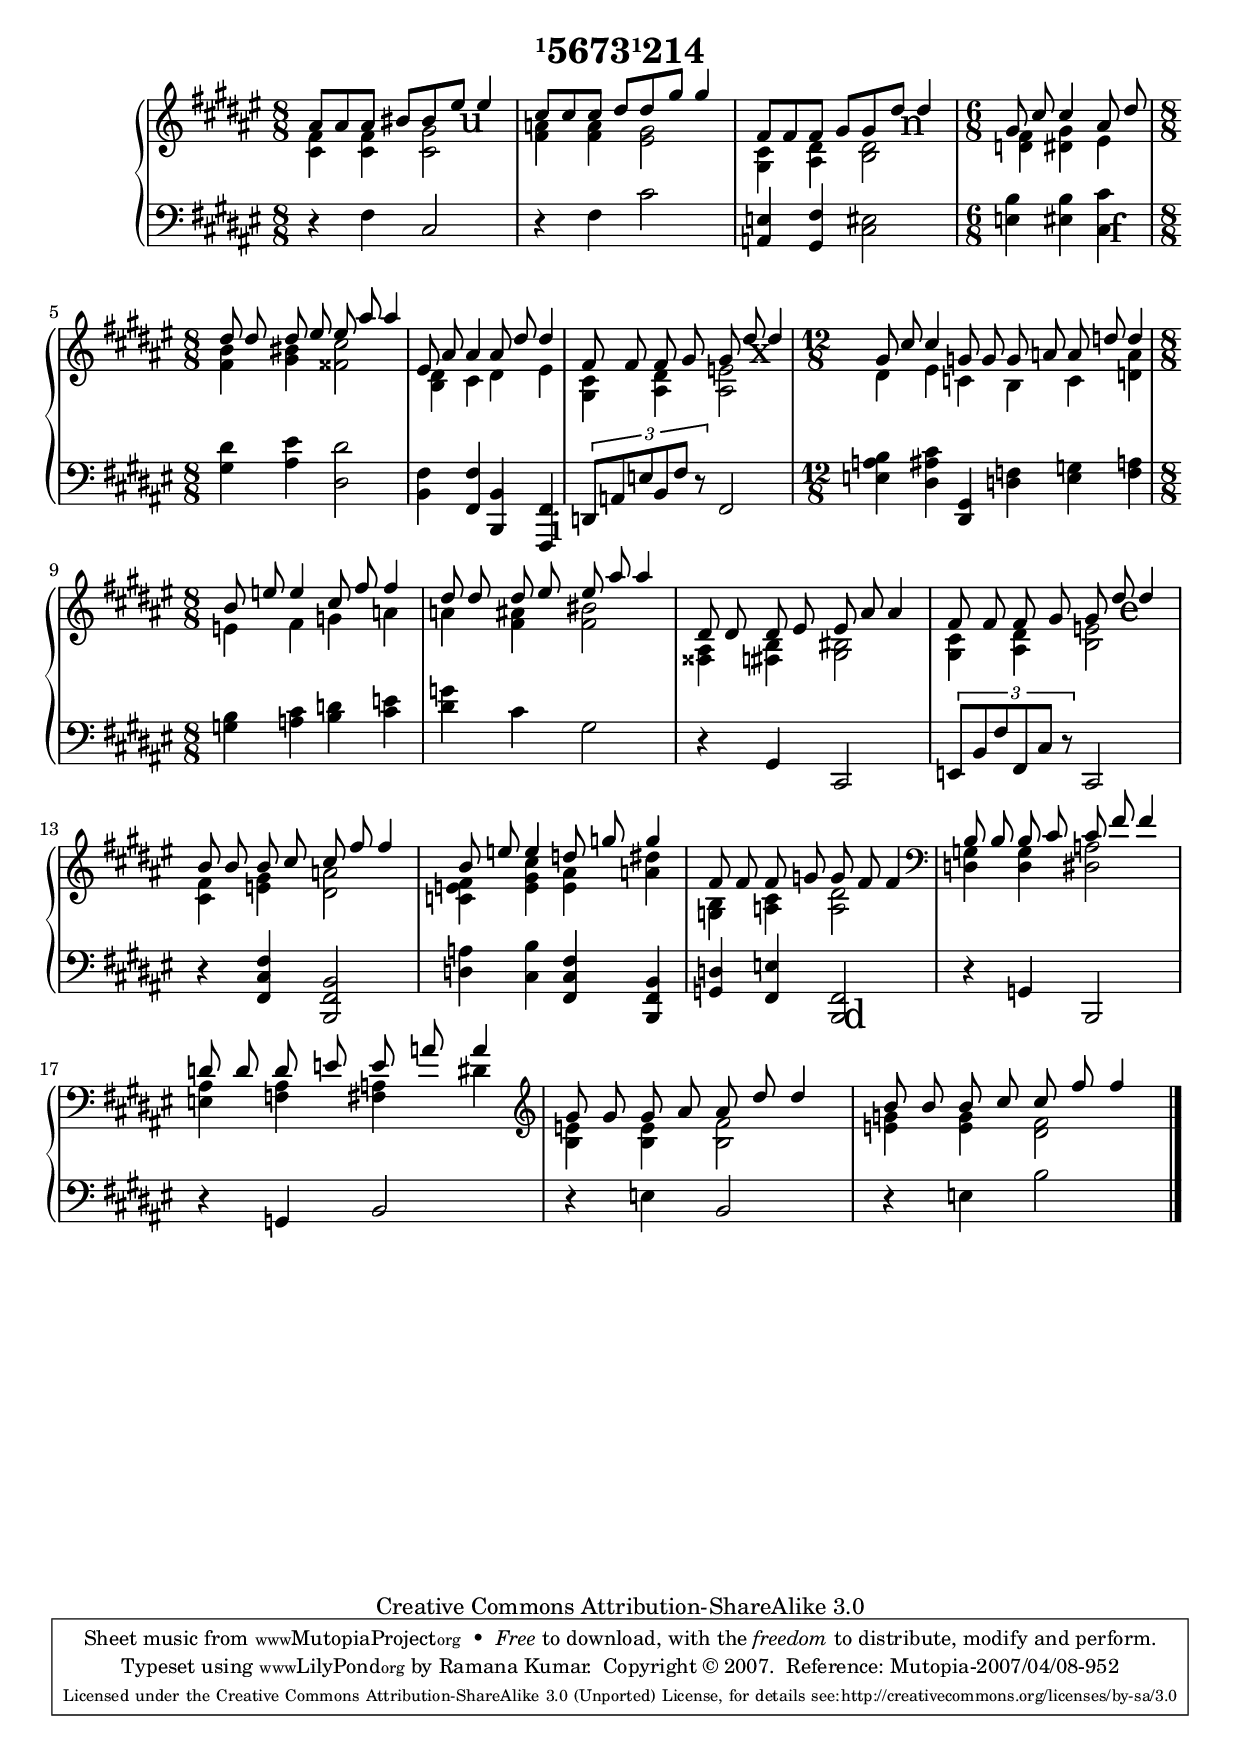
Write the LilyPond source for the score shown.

\version "2.11.15"

\header {
	title = \markup{\concat{\small{\raise #1.0 "1"}"5673"\small{\raise #1.0 "1"}"214"}}
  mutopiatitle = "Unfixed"
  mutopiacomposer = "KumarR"
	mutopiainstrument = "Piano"
	date = "2006"
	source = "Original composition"
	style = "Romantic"
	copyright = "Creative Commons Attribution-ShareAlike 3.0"
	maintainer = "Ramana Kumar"
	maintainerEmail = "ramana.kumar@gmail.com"
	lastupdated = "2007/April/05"
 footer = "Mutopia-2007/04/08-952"
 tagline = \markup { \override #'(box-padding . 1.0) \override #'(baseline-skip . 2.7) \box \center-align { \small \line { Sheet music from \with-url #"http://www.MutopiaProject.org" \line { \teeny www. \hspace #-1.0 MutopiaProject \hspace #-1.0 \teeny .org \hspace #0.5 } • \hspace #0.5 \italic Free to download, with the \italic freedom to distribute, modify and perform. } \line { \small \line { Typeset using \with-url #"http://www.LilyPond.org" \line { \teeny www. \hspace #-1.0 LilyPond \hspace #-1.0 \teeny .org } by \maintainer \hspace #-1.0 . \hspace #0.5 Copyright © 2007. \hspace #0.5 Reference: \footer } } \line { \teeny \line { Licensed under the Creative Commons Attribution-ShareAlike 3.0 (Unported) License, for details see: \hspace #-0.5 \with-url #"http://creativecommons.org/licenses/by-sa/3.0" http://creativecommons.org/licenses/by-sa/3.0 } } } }
}

#(ly:set-option 'point-and-click #f)

pushUp = #(define-music-function (parser location padding) (number?)
  #{
    \once \override TextScript #'extra-offset = #( cons 0.0 $padding )
  #})

\score {
	\context PianoStaff <<
    \override PianoStaff.TextScript #'font-size = #5.0
		\context Staff = right <<
      \override Staff.TimeSignature #'style = #'()
      \autoBeamOff
			\clef treble
			\time 8/8
      \key fis \major
			<< {
        <<{ais'8 ais' ais' bis' bis' \pushUp #3.2 eis''_\markup{\hspace #0.8 u} eis''4}
        \\{<cis' fis'>4 <cis' fis'> <cis' gis'>2}>>
        |
        <<{cis''8 cis'' cis'' dis'' dis'' gis'' gis''4}
        \\{<fis' a'>4 <fis' a'> <eis' gis'>2}>>
        |
        <<{fis'8 fis' fis' gis' gis' \pushUp #3.0 dis''_\markup{\hspace #0.9 n} dis''4}
        \\{<gis cis'>4 <ais dis'> <b dis'>2}>>
        | \time 6/8 \autoBeamOff
        <<{gis'8 cis'' cis''4 ais'8 dis''}
        \\{<d' fis'>4 <dis' gis'> eis'}>>
        | \time 8/8
        <<{dis''8 dis'' dis'' eis'' eis'' ais'' ais''4}
        \\{<fis' b'>4 <gis' bis'> <fisis' cis''>2}>>
        |
        <<{eis'8 ais' ais'4 ais'8 dis'' dis''4}
        \\{<b dis'>4 cis' dis' eis'}>>
        |
        <<{fis'8 fis' fis' gis' gis' \pushUp #3.0 dis''_\markup{\hspace #0.6 x} dis''4}
        \\{<gis cis'>4 <ais dis'> <ais e'>2}>>
        | \time 12/8 \autoBeamOff
        <<{gis'8 cis'' cis''4 g'8 g' g' a' a' d'' d''4}
        \\{dis'4 eis' c' b c' <d' a'>}>>
        | \time 8/8
        <<{b'8 e'' e''4 cis''8 fis'' fis''4}
        \\{e'4  fis' g' a'}>>
        |
        <<{dis''8 dis'' dis'' eis'' eis'' ais'' ais''4}
        \\{a'4 <fis' ais'> <fis' bis'>2}>>
        |
        <<{dis'8 dis' dis' eis' eis' ais' ais'4}
        \\{<fisis ais>4 <fis b> <gis bis>2}>>
        |
        <<{fis'8 fis' fis' gis' gis' \pushUp #3.2 dis''_\markup{\hspace #0.7 e} dis''4}
        \\{<gis cis'>4 <ais dis'> <b e'>2}>>
        |
        <<{b'8 b' b' cis'' cis'' fis'' fis''4}
        \\{<cis' fis'>4 <e' gis'> <dis' a'>2}>>
        |
        <<{b'8 e'' e''4 d''8 g'' g''4}
        \\{<c' e' fis'>4 <e' gis' cis''> <e' ais'> <a' dis''>}>>
        |
        <<{fis'8 fis' fis' g' g' fis' fis'4}
        \\{<g b>4 <a cis'> <a dis'>2}>>
        | \clef bass
        <<{b8 b b cis' cis' fis' fis'4}
        \\{<d g>4 <d g> <dis a>2}>>
        |
        <<{d'8 d' d' e' e' a' a'4}
        \\{<e ais>4 <f ais> <fis a> dis'}>>
        | \clef treble
        <<{gis'8 gis' gis' ais' ais' dis'' dis''4}
        \\{<b e'>4 <b e'> <b fis'>2}>>
        |
        <<{b'8 b' b' cis'' cis'' fis'' fis''4}
        \\{<e' g'>4 <e' g'> <dis' fis'>2}>>
        \bar "|."
      } >>
		>>
		\context Staff = left <<
      \override Staff.TimeSignature #'style = #'()
			\clef bass
      \key fis \major
			<< {
         r4 fis cis2
        |
         r4 fis cis'2
        |
         <a, e>4 <gis, fis> <cis eis>2
        |
         <e b>4 <eis b> \pushUp #-5.6 <cis cis'>^\markup{\hspace #1.1 f}
        |
         <gis dis'>4 <ais eis'> <dis dis'>2
        |
         <b, fis>4 <fis, fis> <b,, b,> \pushUp #-8.0 <fis,, fis,>^\markup{\hspace #1.1 i}
        |
         \times 2/3 {d,8 a, e b, fis r} fis,2
        |
         <e a b>4 <dis ais cis'> <dis, gis,> <d f> <e g> <f a>
        |
         <g b>4 <a cis'> <b d'> <cis' e'>
        |
         <dis' g'>4 cis' gis2
        |
         r4 gis, cis,2
        |
         \times 2/3 {e,8 b, fis fis, cis r} cis,2
        |
         r4 <fis, cis fis>4 <b,, fis, b,>2
        |
         <d a>4 <cis b> <fis, cis fis> <b,, fis, b,>
        |
         <g, d>4 <fis, e> \pushUp #-8.0 <b,, fis,>2^\markup{\hspace #1.1 d}
        |
         r4 g, b,,2
        |
         r4 g, b,2
        |
         r4 e b,2
        |
         r4 e b2
        \bar "|."
			} >>
		>>
	>>
	\layout {
	}
  \midi {
  }
}
